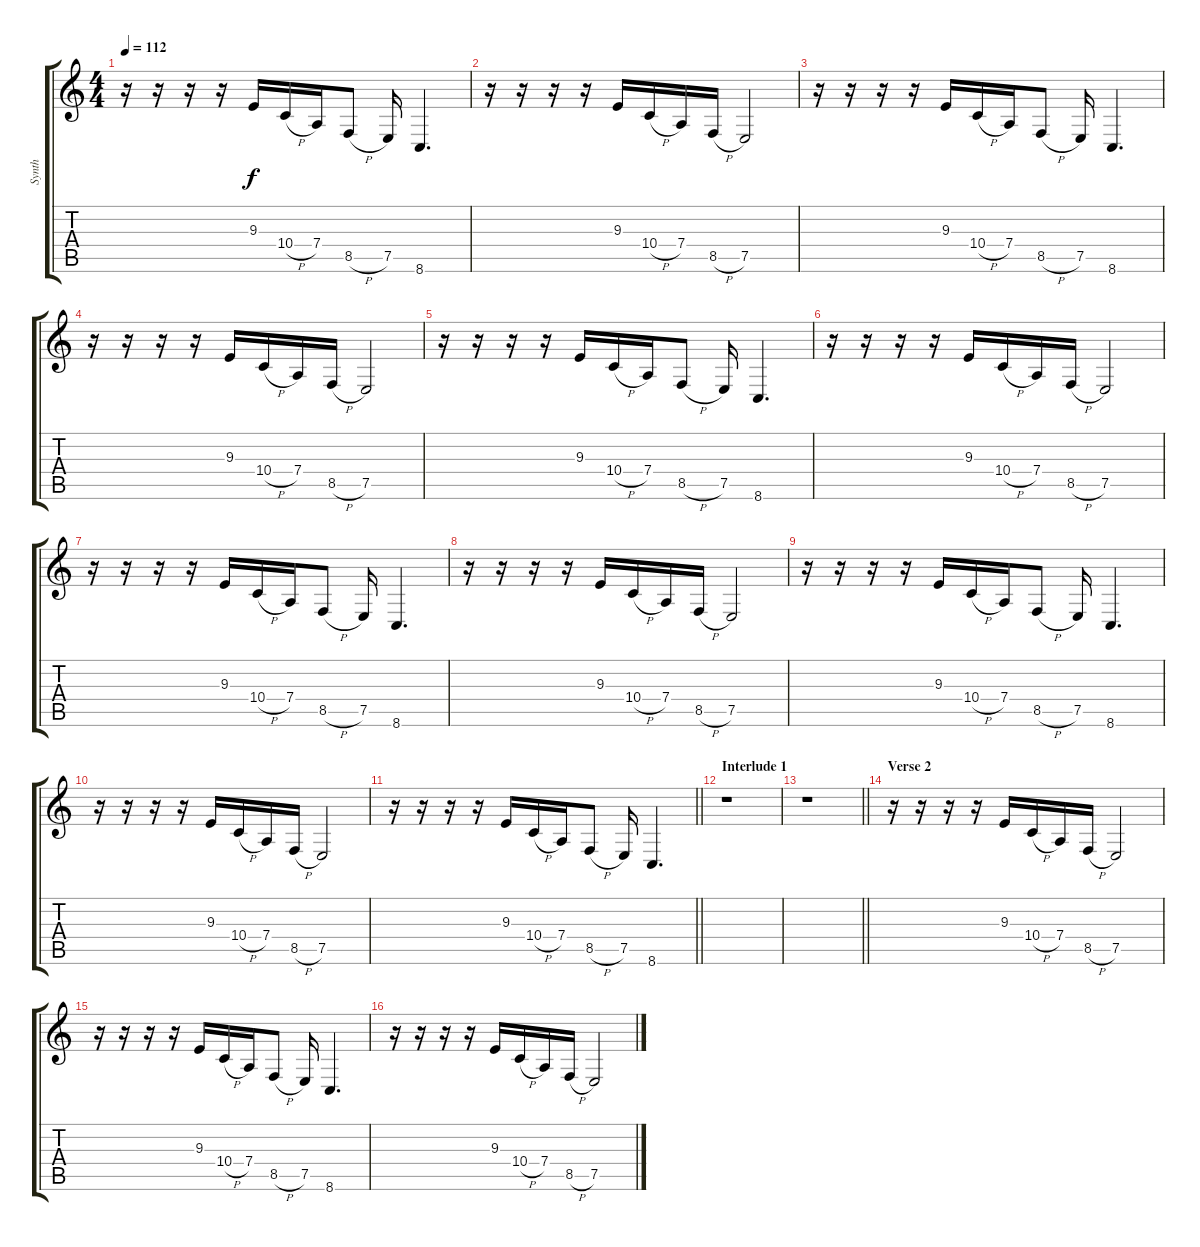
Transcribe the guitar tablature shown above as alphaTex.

\track ("Synth" "Synth") {instrument lead1square}
\staff {score tabs}
\tuning (E4 B3 G3 D3 A2 E2) {hide}
\ts (4 4)
\tempo 112
\clef g2
\ks c
r.16{dy f} r.16 r.16 r.16 9.3.16 10.4{h}.16 7.4.16 8.5{h}.8 7.5.16 8.6.4{d} |
r.16 r.16 r.16 r.16 9.3.16 10.4{h}.16 7.4.16 8.5{h}.16 7.5.2 |
r.16 r.16 r.16 r.16 9.3.16 10.4{h}.16 7.4.16 8.5{h}.8 7.5.16 8.6.4{d} |
r.16 r.16 r.16 r.16 9.3.16 10.4{h}.16 7.4.16 8.5{h}.16 7.5.2 |
r.16 r.16 r.16 r.16 9.3.16 10.4{h}.16 7.4.16 8.5{h}.8 7.5.16 8.6.4{d} |
r.16 r.16 r.16 r.16 9.3.16 10.4{h}.16 7.4.16 8.5{h}.16 7.5.2 |
r.16 r.16 r.16 r.16 9.3.16 10.4{h}.16 7.4.16 8.5{h}.8 7.5.16 8.6.4{d} |
r.16 r.16 r.16 r.16 9.3.16 10.4{h}.16 7.4.16 8.5{h}.16 7.5.2 |
r.16 r.16 r.16 r.16 9.3.16 10.4{h}.16 7.4.16 8.5{h}.8 7.5.16 8.6.4{d} |
r.16 r.16 r.16 r.16 9.3.16 10.4{h}.16 7.4.16 8.5{h}.16 7.5.2 |
\barLineRight lightlight
r.16 r.16 r.16 r.16 9.3.16 10.4{h}.16 7.4.16 8.5{h}.8 7.5.16 8.6.4{d} |
\section ("" "Interlude 1")
r.1 |
\barLineRight lightlight
r.1 |
\section ("" "Verse 2")
r.16 r.16 r.16 r.16 9.3.16 10.4{h}.16 7.4.16 8.5{h}.16 7.5.2 |
r.16 r.16 r.16 r.16 9.3.16 10.4{h}.16 7.4.16 8.5{h}.8 7.5.16 8.6.4{d} |
r.16 r.16 r.16 r.16 9.3.16 10.4{h}.16 7.4.16 8.5{h}.16 7.5.2
